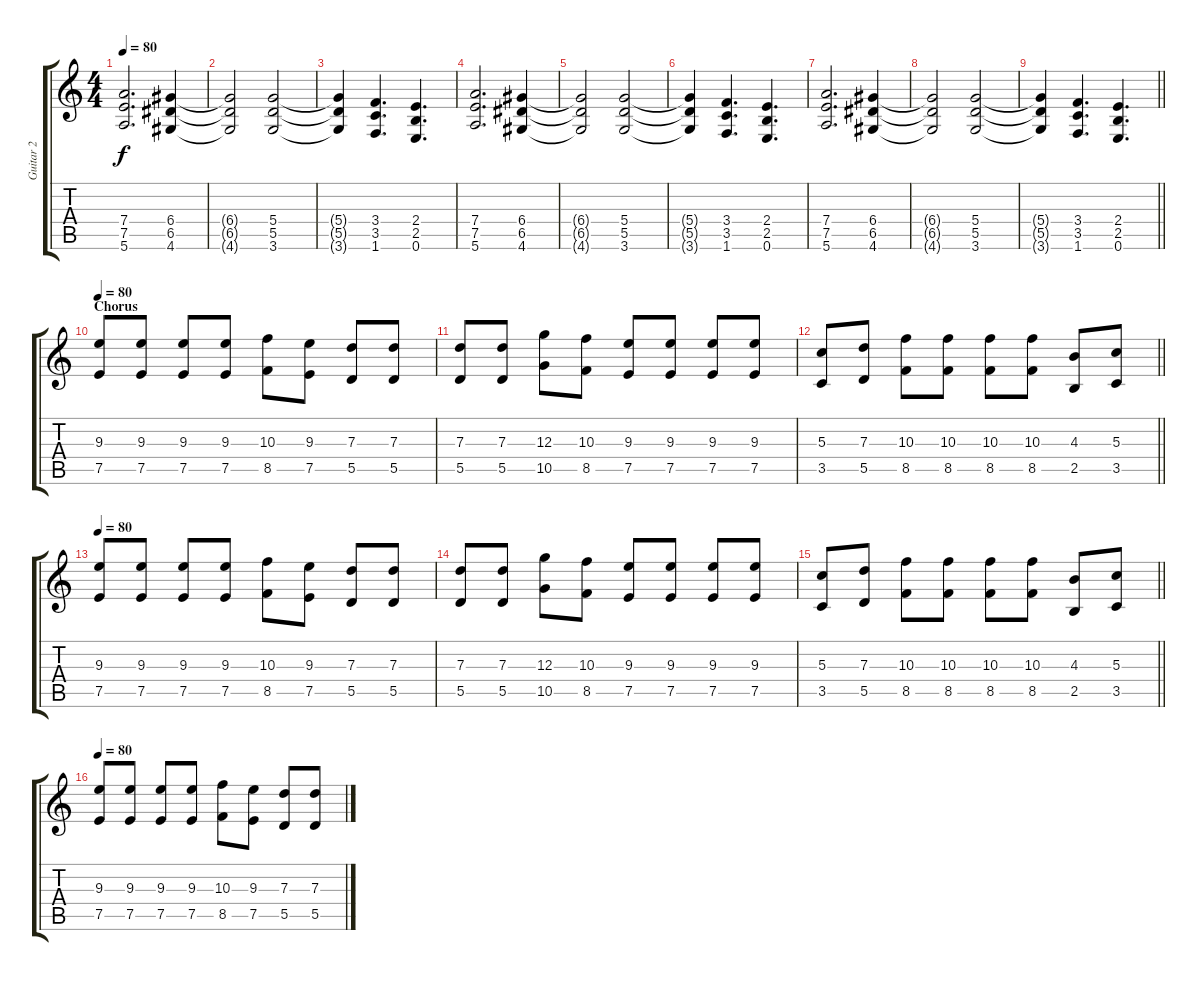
\track ("Guitar 2" "Guitar 2") {instrument distortionguitar}
\staff {score tabs}
\tuning (E4 B3 G3 D3 A2 E2) {hide}
\ts (4 4)
\tempo 80
\clef g2
\ks c
(7.4 7.5 5.6).2{d dy f} (6.4 6.5 4.6).4 |
(6.4{t} 6.5{t} 4.6{t}).2 (5.4 5.5 3.6).2 |
(5.4{t} 5.5{t} 3.6{t}).4 (3.4 3.5 1.6).4{d} (2.4 2.5 0.6).4{d} |
(7.4 7.5 5.6).2{d} (6.4 6.5 4.6).4 |
(6.4{t} 6.5{t} 4.6{t}).2 (5.4 5.5 3.6).2 |
(5.4{t} 5.5{t} 3.6{t}).4 (3.4 3.5 1.6).4{d} (2.4 2.5 0.6).4{d} |
(7.4 7.5 5.6).2{d} (6.4 6.5 4.6).4 |
(6.4{t} 6.5{t} 4.6{t}).2 (5.4 5.5 3.6).2 |
\barLineRight lightlight
(5.4{t} 5.5{t} 3.6{t}).4 (3.4 3.5 1.6).4{d} (2.4 2.5 0.6).4{d} |
\section ("" "Chorus")
\tempo 80
(9.3 7.5).8 (9.3 7.5).8 (9.3 7.5).8 (9.3 7.5).8 (10.3 8.5).8 (9.3 7.5).8 (7.3 5.5).8 (7.3 5.5).8 |
(7.3 5.5).8 (7.3 5.5).8 (12.3 10.5).8 (10.3 8.5).8 (9.3 7.5).8 (9.3 7.5).8 (9.3 7.5).8 (9.3 7.5).8 |
\barLineRight lightlight
(5.3 3.5).8 (7.3 5.5).8 (10.3 8.5).8 (10.3 8.5).8 (10.3 8.5).8 (10.3 8.5).8 (4.3 2.5).8 (5.3 3.5).8 |
\tempo 80
(9.3 7.5).8 (9.3 7.5).8 (9.3 7.5).8 (9.3 7.5).8 (10.3 8.5).8 (9.3 7.5).8 (7.3 5.5).8 (7.3 5.5).8 |
(7.3 5.5).8 (7.3 5.5).8 (12.3 10.5).8 (10.3 8.5).8 (9.3 7.5).8 (9.3 7.5).8 (9.3 7.5).8 (9.3 7.5).8 |
\barLineRight lightlight
(5.3 3.5).8 (7.3 5.5).8 (10.3 8.5).8 (10.3 8.5).8 (10.3 8.5).8 (10.3 8.5).8 (4.3 2.5).8 (5.3 3.5).8 |
\tempo 80
(9.3 7.5).8 (9.3 7.5).8 (9.3 7.5).8 (9.3 7.5).8 (10.3 8.5).8 (9.3 7.5).8 (7.3 5.5).8 (7.3 5.5).8
